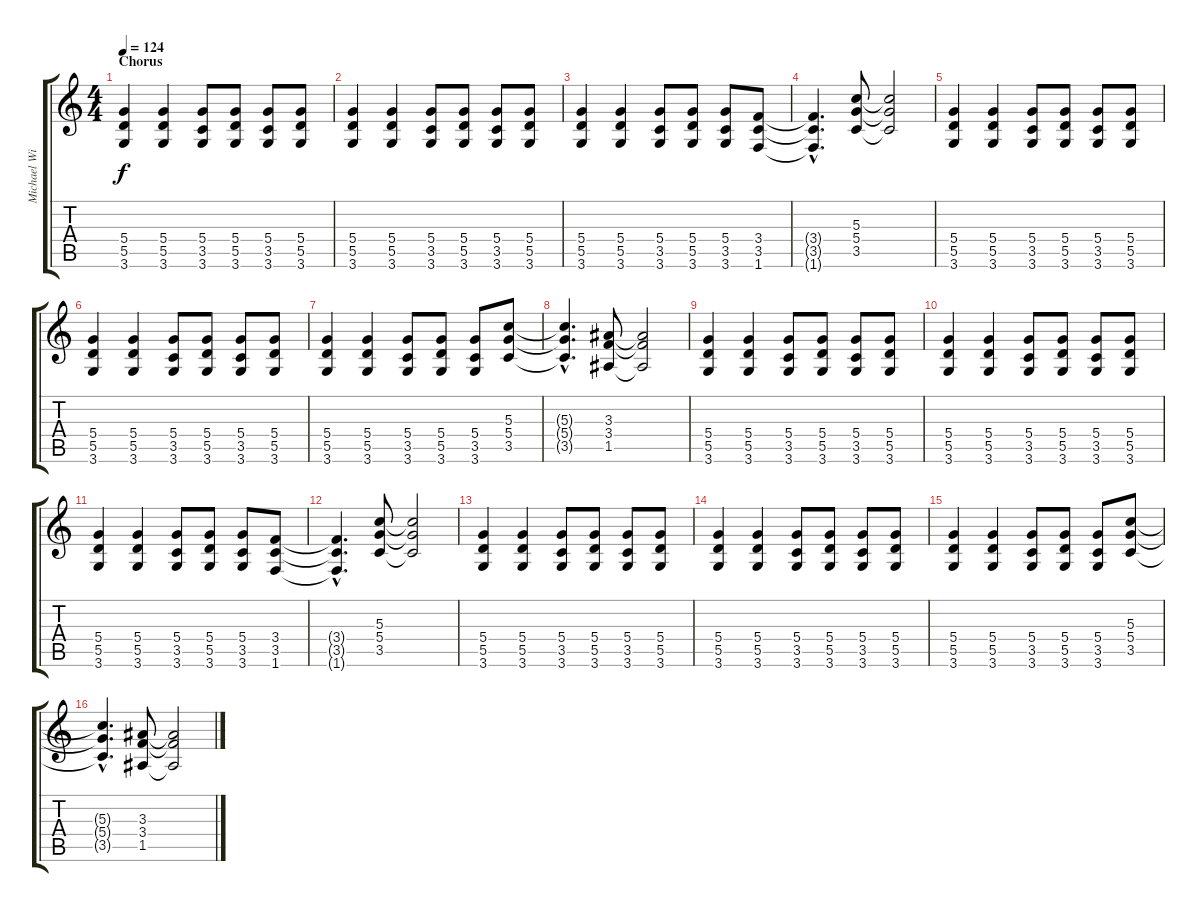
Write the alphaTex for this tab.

\track ("Michael Wilton (Standard Tuning)" "Michael Wi") {instrument distortionguitar}
\staff {score tabs}
\tuning (E4 B3 G3 D3 A2 E2) {hide}
\ts (4 4)
\section ("" "Chorus")
\tempo 124
\clef g2
\ks c
(5.4 5.5 3.6).4{dy f} (5.4 5.5 3.6).4 (5.4 3.5 3.6).8 (5.4 5.5 3.6).8 (5.4 3.5 3.6).8 (5.4 5.5 3.6).8 |
(5.4 5.5 3.6).4 (5.4 5.5 3.6).4 (5.4 3.5 3.6).8 (5.4 5.5 3.6).8 (5.4 3.5 3.6).8 (5.4 5.5 3.6).8 |
(5.4 5.5 3.6).4 (5.4 5.5 3.6).4 (5.4 3.5 3.6).8 (5.4 5.5 3.6).8 (5.4 3.5 3.6).8 (3.4 3.5 1.6).8 |
(3.4{hac t} 3.5{hac t} 1.6{hac t}).4{d} (5.3 5.4 3.5).8 (5.3{t} 5.4{t} 3.5{t}).2 |
(5.4 5.5 3.6).4 (5.4 5.5 3.6).4 (5.4 3.5 3.6).8 (5.4 5.5 3.6).8 (5.4 3.5 3.6).8 (5.4 5.5 3.6).8 |
(5.4 5.5 3.6).4 (5.4 5.5 3.6).4 (5.4 3.5 3.6).8 (5.4 5.5 3.6).8 (5.4 3.5 3.6).8 (5.4 5.5 3.6).8 |
(5.4 5.5 3.6).4 (5.4 5.5 3.6).4 (5.4 3.5 3.6).8 (5.4 5.5 3.6).8 (5.4 3.5 3.6).8 (5.3 5.4 3.5).8 |
(5.3{hac t} 5.4{hac t} 3.5{hac t}).4{d} (3.3 3.4 1.5).8 (3.3{t} 3.4{t} 1.5{t}).2 |
(5.4 5.5 3.6).4 (5.4 5.5 3.6).4 (5.4 3.5 3.6).8 (5.4 5.5 3.6).8 (5.4 3.5 3.6).8 (5.4 5.5 3.6).8 |
(5.4 5.5 3.6).4 (5.4 5.5 3.6).4 (5.4 3.5 3.6).8 (5.4 5.5 3.6).8 (5.4 3.5 3.6).8 (5.4 5.5 3.6).8 |
(5.4 5.5 3.6).4 (5.4 5.5 3.6).4 (5.4 3.5 3.6).8 (5.4 5.5 3.6).8 (5.4 3.5 3.6).8 (3.4 3.5 1.6).8 |
(3.4{hac t} 3.5{hac t} 1.6{hac t}).4{d} (5.3 5.4 3.5).8 (5.3{t} 5.4{t} 3.5{t}).2 |
(5.4 5.5 3.6).4 (5.4 5.5 3.6).4 (5.4 3.5 3.6).8 (5.4 5.5 3.6).8 (5.4 3.5 3.6).8 (5.4 5.5 3.6).8 |
(5.4 5.5 3.6).4 (5.4 5.5 3.6).4 (5.4 3.5 3.6).8 (5.4 5.5 3.6).8 (5.4 3.5 3.6).8 (5.4 5.5 3.6).8 |
(5.4 5.5 3.6).4 (5.4 5.5 3.6).4 (5.4 3.5 3.6).8 (5.4 5.5 3.6).8 (5.4 3.5 3.6).8 (5.3 5.4 3.5).8 |
(5.3{hac t} 5.4{hac t} 3.5{hac t}).4{d} (3.3 3.4 1.5).8 (3.3{t} 3.4{t} 1.5{t}).2
